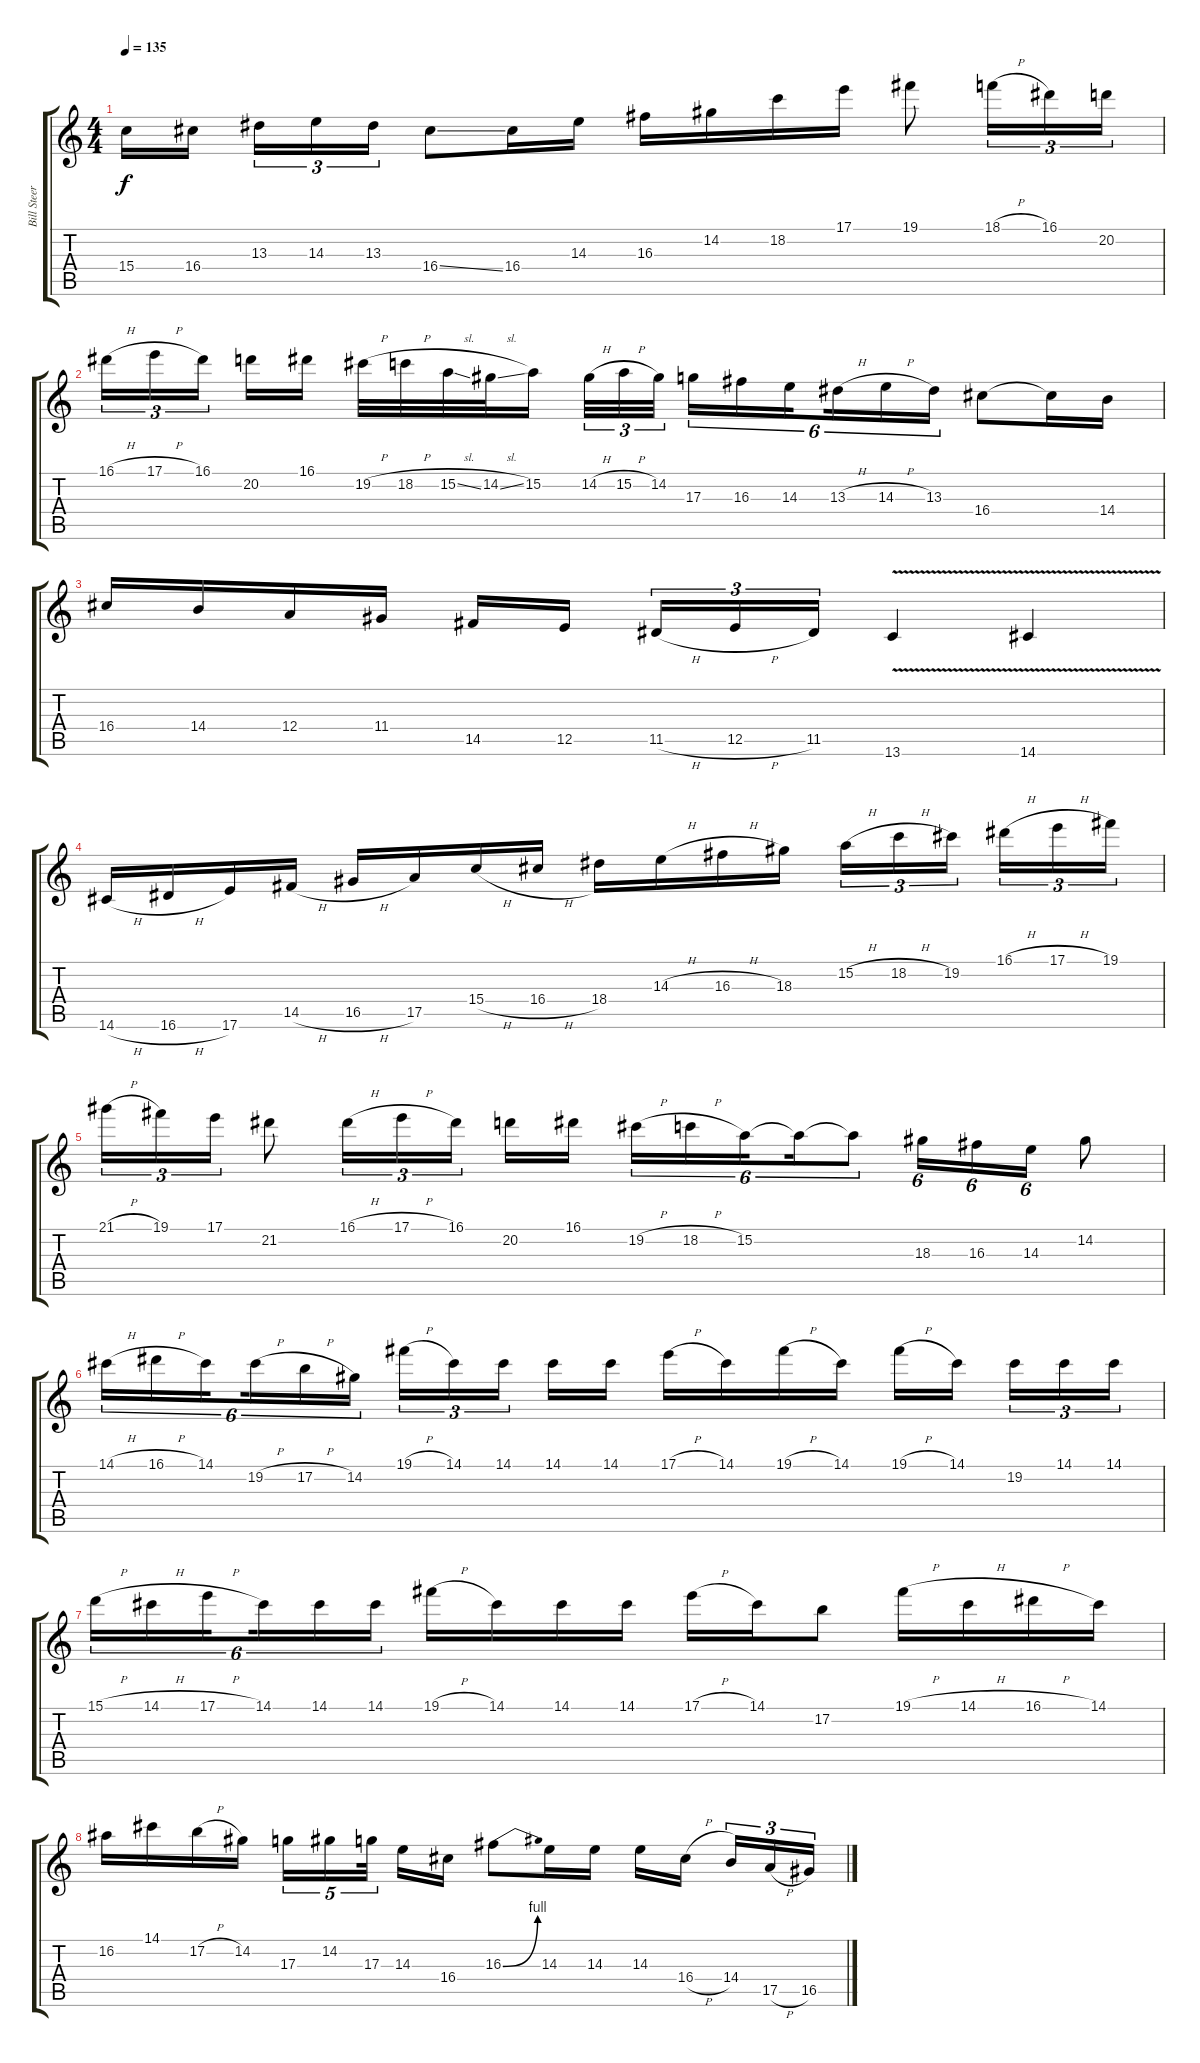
\track ("Bill Steer" "Bill Steer") {instrument distortionguitar}
\staff {score tabs}
\tuning (B3 Gb3 D3 A2 E2 B1) {hide}
\ts (4 4)
\tempo 135
\clef g2
\ks c
15.4.16{dy f} 16.4.16{beam splitsecondary} 13.3.16{tu (3 2)} 14.3.16{tu (3 2)} 13.3.16{tu (3 2)} 16.4{ss}.8 16.4.16 14.3.16 16.3.16 14.2.16 18.2.16 17.1.16 19.1.8 18.1{h}.16{tu (3 2)} 16.1.16{tu (3 2)} 20.2.16{tu (3 2)} |
16.1{h}.16{tu (3 2)} 17.1{h}.16{tu (3 2)} 16.1.16{tu (3 2) beam splitsecondary} 20.2.16 16.1.16 19.2{h}.32 18.2{h}.32 15.2{sl}.32 14.2{sl}.32 15.2.16{beam splitsecondary} 14.2{h}.32{tu (3 2)} 15.2{h}.32{tu (3 2)} 14.2.32{tu (3 2)} 17.3.16{tu (6 4)} 16.3.16{tu (6 4)} 14.3.16{tu (6 4) beam splitsecondary} 13.3{h}.16{tu (6 4)} 14.3{h}.16{tu (6 4)} 13.3.16{tu (6 4)} 16.4.8 16.4{t}.16 14.4.16 |
16.4.16 14.4.16 12.4.16 11.4.16 14.5.16 12.5.16{beam splitsecondary} 11.5{h}.16{tu (3 2)} 12.5{h}.16{tu (3 2)} 11.5.16{tu (3 2)} 13.6{v}.4 14.6{v}.4 |
14.6{h}.16 16.6{h}.16 17.6.16 14.5{h}.16 16.5{h}.16 17.5.16 15.4{h}.16 16.4{h}.16 18.4.16 14.3{h}.16 16.3{h}.16 18.3.16 15.2{h}.16{tu (3 2)} 18.2{h}.16{tu (3 2)} 19.2.16{tu (3 2) beam splitsecondary} 16.1{h}.16{tu (3 2)} 17.1{h}.16{tu (3 2)} 19.1.16{tu (3 2)} |
21.1{h}.16{tu (3 2)} 19.1.16{tu (3 2)} 17.1.16{tu (3 2)} 21.2.8 16.1{h}.16{tu (3 2)} 17.1{h}.16{tu (3 2)} 16.1.16{tu (3 2) beam splitsecondary} 20.2.16 16.1.16 19.2{h}.16{tu (6 4)} 18.2{h}.16{tu (6 4)} 15.2.16{tu (6 4) beam splitsecondary} 15.2{t}.16{tu (6 4)} 15.2{t}.8{tu (6 4)} 18.3.16{tu (6 4)} 16.3.16{tu (6 4)} 14.3.16{tu (6 4)} 14.2.8 |
14.1{h}.16{tu (6 4)} 16.1{h}.16{tu (6 4)} 14.1.16{tu (6 4) beam splitsecondary} 19.2{h}.16{tu (6 4)} 17.2{h}.16{tu (6 4)} 14.2.16{tu (6 4)} 19.1{h}.16{tu (3 2)} 14.1.16{tu (3 2)} 14.1.16{tu (3 2) beam splitsecondary} 14.1.16 14.1.16 17.1{h}.16 14.1.16 19.1{h}.16 14.1.16 19.1{h}.16 14.1.16{beam splitsecondary} 19.2.16{tu (3 2)} 14.1.16{tu (3 2)} 14.1.16{tu (3 2)} |
15.1{h}.16{tu (6 4)} 14.1{h}.16{tu (6 4)} 17.1{h}.16{tu (6 4) beam splitsecondary} 14.1.16{tu (6 4)} 14.1.16{tu (6 4)} 14.1.16{tu (6 4)} 19.1{h}.16 14.1.16 14.1.16 14.1.16 17.1{h}.16 14.1.16 17.2.8 19.1{h}.16 14.1{h}.16 16.1{h}.16 14.1.16 |
16.2.16 14.1.16 17.2{h}.16 14.2.16 17.3.16{tu (5 4)} 14.2.16{tu (5 4)} 17.3.32{tu (5 4) beam splitsecondary} 14.3.16 16.4.16 16.3{be (bend 0 0 60 4)}.8 14.3.16 14.3.16 14.3.16 16.4{h}.16{beam splitsecondary} 14.4.16{tu (3 2)} 17.5{h}.16{tu (3 2)} 16.5.16{tu (3 2)}
